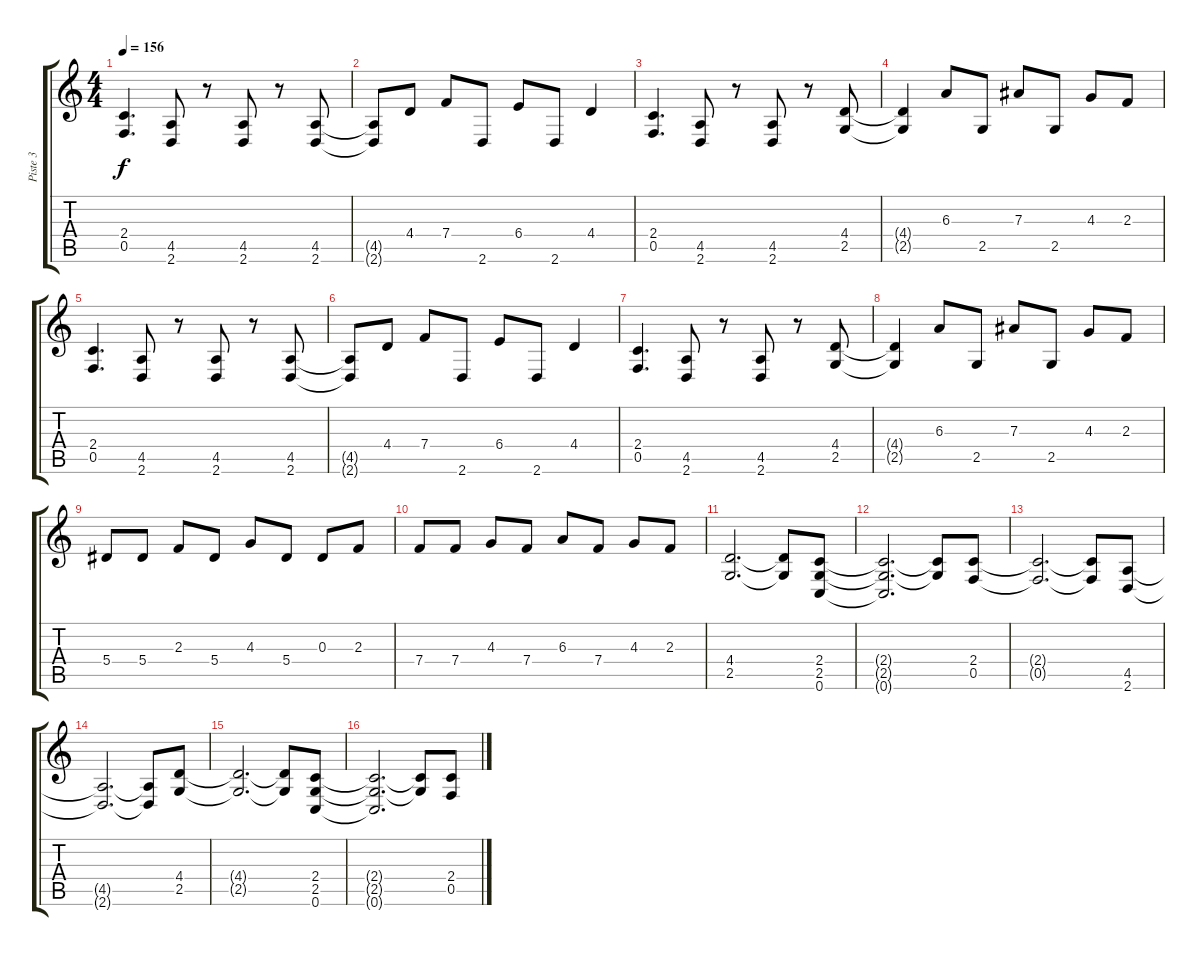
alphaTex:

\track ("Piste 3" "Piste 3") {instrument distortionguitar}
\staff {score tabs}
\tuning (C4 G3 Eb3 Bb2 F2 C2) {hide}
\ts (4 4)
\tempo 156
\clef g2
\ks c
(2.4 0.5).4{d dy f} (4.5 2.6).8 r.8 (4.5 2.6).8 r.8 (4.5 2.6).8 |
(4.5{t} 2.6{t}).8 4.4.8 7.4.8 2.6.8 6.4.8 2.6.8 4.4.4 |
(2.4 0.5).4{d} (4.5 2.6).8 r.8 (4.5 2.6).8 r.8 (4.4 2.5).8 |
(4.4{t} 2.5{t}).4 6.3.8 2.5.8 7.3.8 2.5.8 4.3.8 2.3.8 |
(2.4 0.5).4{d} (4.5 2.6).8 r.8 (4.5 2.6).8 r.8 (4.5 2.6).8 |
(4.5{t} 2.6{t}).8 4.4.8 7.4.8 2.6.8 6.4.8 2.6.8 4.4.4 |
(2.4 0.5).4{d} (4.5 2.6).8 r.8 (4.5 2.6).8 r.8 (4.4 2.5).8 |
(4.4{t} 2.5{t}).4 6.3.8 2.5.8 7.3.8 2.5.8 4.3.8 2.3.8 |
5.4.8 5.4.8 2.3.8 5.4.8 4.3.8 5.4.8 0.3.8 2.3.8 |
7.4.8 7.4.8 4.3.8 7.4.8 6.3.8 7.4.8 4.3.8 2.3.8 |
(4.4 2.5).2{d} (4.4{t} 2.5{t}).8 (2.4 2.5 0.6).8 |
(2.4{t} 2.5{t} 0.6{t}).2{d} (2.4{t} 2.5{t}).8 (2.4 0.5).8 |
(2.4{t} 0.5{t}).2{d} (2.4{t} 0.5{t}).8 (4.5 2.6).8 |
(4.5{t} 2.6{t}).2{d} (4.5{t} 2.6{t}).8 (4.4 2.5).8 |
(4.4{t} 2.5{t}).2{d} (4.4{t} 2.5{t}).8 (2.4 2.5 0.6).8 |
(2.4{t} 2.5{t} 0.6{t}).2{d} (2.4{t} 2.5{t}).8 (2.4 0.5).8
